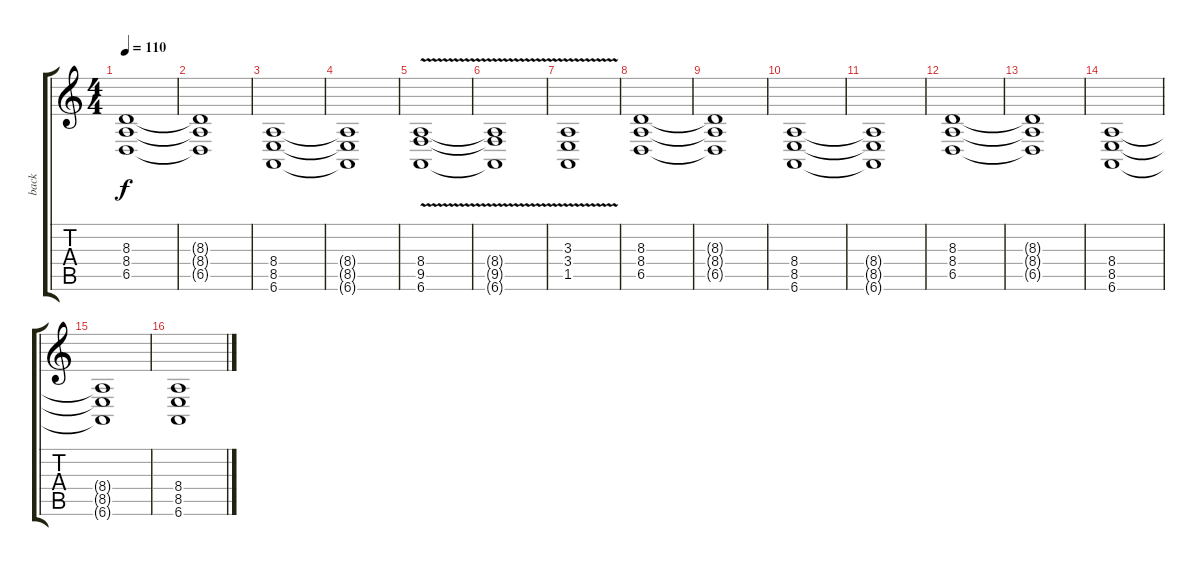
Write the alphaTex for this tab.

\track ("back" "back") {instrument whistle}
\staff {score tabs}
\tuning (Eb4 Bb3 Gb3 Db3 Ab2 Eb2) {hide}
\ts (4 4)
\tempo 110
\clef g2
\ks c
(8.3 8.4 6.5).1{dy f} |
(8.3{t} 8.4{t} 6.5{t}).1 |
(8.4 8.5 6.6).1 |
(8.4{t} 8.5{t} 6.6{t}).1 |
(8.4{v} 9.5 6.6).1 |
(8.4{t} 9.5{t} 6.6{t}).1 |
(3.3{v} 3.4 1.5).1 |
(8.3 8.4 6.5).1 |
(8.3{t} 8.4{t} 6.5{t}).1 |
(8.4 8.5 6.6).1 |
(8.4{t} 8.5{t} 6.6{t}).1 |
(8.3 8.4 6.5).1 |
(8.3{t} 8.4{t} 6.5{t}).1 |
(8.4 8.5 6.6).1 |
(8.4{t} 8.5{t} 6.6{t}).1 |
(8.4 8.5 6.6).1
